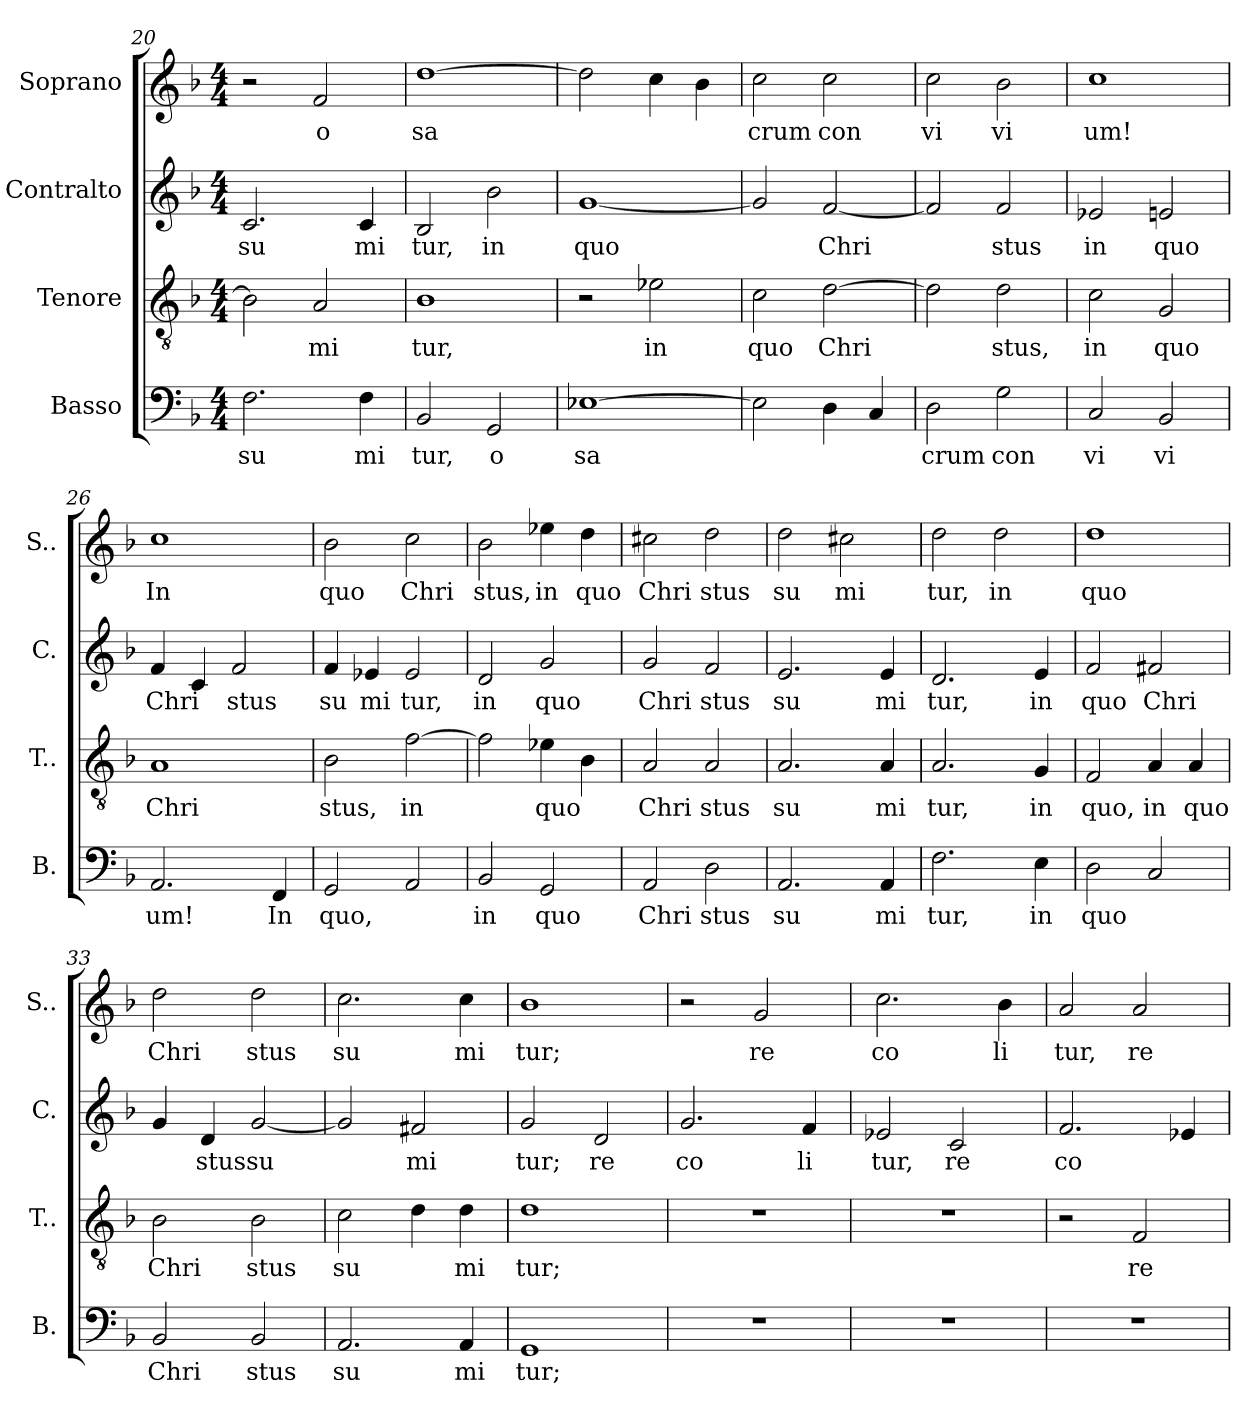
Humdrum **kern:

**kern	**text	**kern	**text	**kern	**text	**kern	**text
*part4	*part4	*part3	*part3	*part2	*part2	*part1	*part1
*staff4	*staff4	*staff3	*staff3	*staff2	*staff2	*staff1	*staff1
*I"Basso	*	*I"Tenore	*	*I"Contralto	*	*I"Soprano	*
*I'B.	*	*I'T..	*	*I'C.	*	*I'S..	*
*clefF4	*	*clefGv2	*	*clefG2	*	*clefG2	*
*k[b-]	*	*k[b-]	*	*k[b-]	*	*k[b-]	*
*M4/4	*	*M4/4	*	*M4/4	*	*M4/4	*
=20	=20	=20	=20	=20	=20	=20	=20
!	!LO:LY:b	!	!	!	!LO:LY:b	!	!
2.F\	su	2B-\]	.	2.c/	su	2r	.
!	!	!	!LO:LY:b	!	!	!	!LO:LY:b
.	.	2A/	mi	.	.	2f/	o
!	!LO:LY:b	!	!	!	!LO:LY:b	!	!
4F\	mi	.	.	4c/	mi	.	.
=21	=21	=21	=21	=21	=21	=21	=21
!	!LO:LY:b	!	!LO:LY:b	!	!LO:LY:b	!	!LO:LY:b
2BB-/	tur,	1B-	tur,	2B-/	tur,	[1dd	sa
!	!LO:LY:b	!	!	!	!LO:LY:b	!	!
2GG/	o	.	.	2b-\	in	.	.
=22	=22	=22	=22	=22	=22	=22	=22
!	!LO:LY:b	!	!	!	!LO:LY:b	!	!
[1E-X	sa	2r	.	[1g	quo	2dd\]	.
!	!	!	!LO:LY:b	!	!	!	!
.	.	2e-X\	in	.	.	4cc\	.
.	.	.	.	.	.	4b-\	.
!!LO:LB:g=z
=23	=23	=23	=23	=23	=23	=23	=23
!	!	!	!LO:LY:b	!	!	!	!LO:LY:b
2E-\]	.	2c\	quo	2g/]	.	2cc\	crum
!	!	!	!LO:LY:b	!	!LO:LY:b	!	!LO:LY:b
4D\	.	[2d\	Chri	[2f/	Chri	2cc\	con
4C/	.	.	.	.	.	.	.
=24	=24	=24	=24	=24	=24	=24	=24
!	!LO:LY:b	!	!	!	!	!	!LO:LY:b
2D\	crum	2d\]	.	2f/]	.	2cc\	vi
!	!LO:LY:b	!	!LO:LY:b	!	!LO:LY:b	!	!LO:LY:b
2G\	con	2d\	stus,	2f/	stus	2b-\	vi
=25	=25	=25	=25	=25	=25	=25	=25
!	!LO:LY:b	!	!LO:LY:b	!	!LO:LY:b	!	!LO:LY:b
2C/	vi	2c\	in	2e-X/	in	1cc	um!
!	!LO:LY:b	!	!LO:LY:b	!	!LO:LY:b	!	!
2BB-/	vi	2G/	quo	2en/	quo	.	.
=26	=26	=26	=26	=26	=26	=26	=26
!	!LO:LY:b	!	!LO:LY:b	!	!LO:LY:b	!	!LO:LY:b
2.AA/	um!	1A	Chri	4f/	Chri	1cc	In
.	.	.	.	4c/	.	.	.
!	!	!	!	!	!LO:LY:b	!	!
.	.	.	.	2f/	stus	.	.
!	!LO:LY:b	!	!	!	!	!	!
4FF/	In	.	.	.	.	.	.
=27	=27	=27	=27	=27	=27	=27	=27
!	!LO:LY:b	!	!LO:LY:b	!	!LO:LY:b	!	!LO:LY:b
2GG/	quo,	2B-\	stus,	4f/	su	2b-\	quo
!	!	!	!	!	!LO:LY:b	!	!
.	.	.	.	4e-X/	mi	.	.
!	!	!	!LO:LY:b	!	!LO:LY:b	!	!LO:LY:b
2AA/	.	[2f\	in	2e-/	tur,	2cc\	Chri
=28	=28	=28	=28	=28	=28	=28	=28
!	!LO:LY:b	!	!	!	!LO:LY:b	!	!LO:LY:b
2BB-/	in	2f\]	.	2d/	in	2b-\	stus,
!	!LO:LY:b	!	!LO:LY:b	!	!LO:LY:b	!	!LO:LY:b
2GG/	quo	4e-X\	quo	2g/	quo	4ee-X\	in
!	!	!	!	!	!	!	!LO:LY:b
.	.	4B-\	.	.	.	4dd\	quo
!!LO:PB:g=z
=29	=29	=29	=29	=29	=29	=29	=29
!	!LO:LY:b	!	!LO:LY:b	!	!LO:LY:b	!	!LO:LY:b
2AA/	Chri	2A/	Chri	2g/	Chri	2cc#X\	Chri
!	!LO:LY:b	!	!LO:LY:b	!	!LO:LY:b	!	!LO:LY:b
2D\	stus	2A/	stus	2f/	stus	2dd\	stus
=30	=30	=30	=30	=30	=30	=30	=30
!	!LO:LY:b	!	!LO:LY:b	!	!LO:LY:b	!	!LO:LY:b
2.AA/	su	2.A/	su	2.e/	su	2dd\	su
!	!	!	!	!	!	!	!LO:LY:b
.	.	.	.	.	.	2cc#X\	mi
!	!LO:LY:b	!	!LO:LY:b	!	!LO:LY:b	!	!
4AA/	mi	4A/	mi	4e/	mi	.	.
=31	=31	=31	=31	=31	=31	=31	=31
!	!LO:LY:b	!	!LO:LY:b	!	!LO:LY:b	!	!LO:LY:b
2.F\	tur,	2.A/	tur,	2.d/	tur,	2dd\	tur,
!	!	!	!	!	!	!	!LO:LY:b
.	.	.	.	.	.	2dd\	in
!	!LO:LY:b	!	!LO:LY:b	!	!LO:LY:b	!	!
4E\	in	4G/	in	4e/	in	.	.
=32	=32	=32	=32	=32	=32	=32	=32
!	!LO:LY:b	!	!LO:LY:b	!	!LO:LY:b	!	!LO:LY:b
2D\	quo	2F/	quo,	2f/	quo	1dd	quo
!	!	!	!LO:LY:b	!	!LO:LY:b	!	!
2C/	.	4A/	in	2f#X/	Chri	.	.
!	!	!	!LO:LY:b	!	!	!	!
.	.	4A/	quo	.	.	.	.
=33	=33	=33	=33	=33	=33	=33	=33
!	!LO:LY:b	!	!LO:LY:b	!	!	!	!LO:LY:b
2BB-/	Chri	2B-\	Chri	4g/	.	2dd\	Chri
!	!	!	!	!	!LO:LY:b	!	!
.	.	.	.	4d/	stus	.	.
!	!LO:LY:b	!	!LO:LY:b	!	!LO:LY:b	!	!LO:LY:b
2BB-/	stus	2B-\	stus	[2g/	su	2dd\	stus
=34	=34	=34	=34	=34	=34	=34	=34
!	!LO:LY:b	!	!LO:LY:b	!	!	!	!LO:LY:b
2.AA/	su	2c\	su	2g/]	.	2.cc\	su
!	!	!	!	!	!LO:LY:b	!	!
.	.	4d\	.	2f#X/	mi	.	.
!	!LO:LY:b	!	!LO:LY:b	!	!	!	!LO:LY:b
4AA/	mi	4d\	mi	.	.	4cc\	mi
=35	=35	=35	=35	=35	=35	=35	=35
!	!LO:LY:b	!	!LO:LY:b	!	!LO:LY:b	!	!LO:LY:b
1GG	tur;	1d	tur;	2g/	tur;	1b-	tur;
!	!	!	!	!	!LO:LY:b	!	!
.	.	.	.	2d/	re	.	.
!!LO:LB:g=z
=36	=36	=36	=36	=36	=36	=36	=36
!	!	!	!	!	!LO:LY:b	!	!
1r	.	1r	.	2.g/	co	2r	.
!	!	!	!	!	!	!	!LO:LY:b
.	.	.	.	.	.	2g/	re
!	!	!	!	!	!LO:LY:b	!	!
.	.	.	.	4f/	li	.	.
=37	=37	=37	=37	=37	=37	=37	=37
!	!	!	!	!	!LO:LY:b	!	!LO:LY:b
1r	.	1r	.	2e-X/	tur,	2.cc\	co
!	!	!	!	!	!LO:LY:b	!	!
.	.	.	.	2c/	re	.	.
!	!	!	!	!	!	!	!LO:LY:b
.	.	.	.	.	.	4b-\	li
=38	=38	=38	=38	=38	=38	=38	=38
!	!	!	!	!	!LO:LY:b	!	!LO:LY:b
1r	.	2r	.	2.f/	co	2a/	tur,
!	!	!	!LO:LY:b	!	!	!	!LO:LY:b
.	.	2F/	re	.	.	2a/	re
.	.	.	.	4e-X/	.	.	.
=	=	=	=	=	=	=	=
*-	*-	*-	*-	*-	*-	*-	*-
